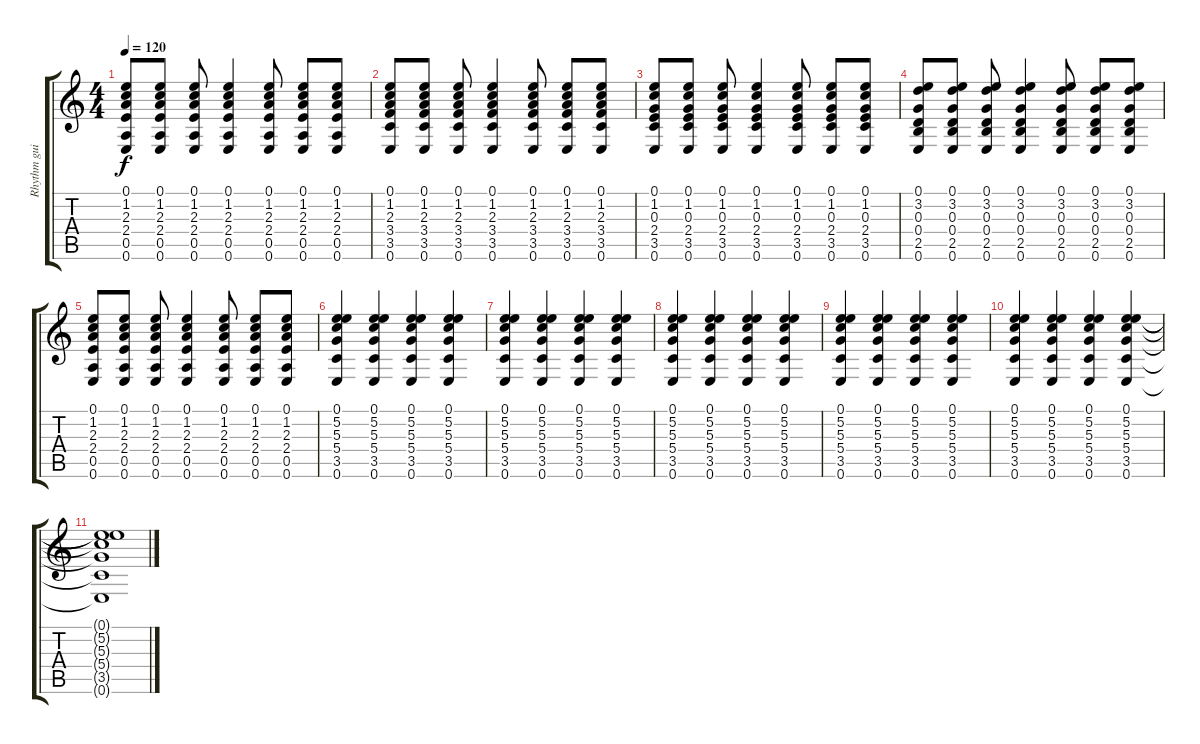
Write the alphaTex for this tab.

\track ("Rhythm guitar" "Rhythm gui") {instrument electricguitarjazz}
\staff {score tabs}
\tuning (E4 B3 G3 D3 A2 E2) {hide}
\ts (4 4)
\tempo 120
\clef g2
\ks c
(0.1 1.2 2.3 2.4 0.5 0.6).8{dy f} (0.1 1.2 2.3 2.4 0.5 0.6).8 (0.1 1.2 2.3 2.4 0.5 0.6).8 (0.1 1.2 2.3 2.4 0.5 0.6).4 (0.1 1.2 2.3 2.4 0.5 0.6).8 (0.1 1.2 2.3 2.4 0.5 0.6).8 (0.1 1.2 2.3 2.4 0.5 0.6).8 |
(0.1 1.2 2.3 3.4 3.5 0.6).8 (0.1 1.2 2.3 3.4 3.5 0.6).8 (0.1 1.2 2.3 3.4 3.5 0.6).8 (0.1 1.2 2.3 3.4 3.5 0.6).4 (0.1 1.2 2.3 3.4 3.5 0.6).8 (0.1 1.2 2.3 3.4 3.5 0.6).8 (0.1 1.2 2.3 3.4 3.5 0.6).8 |
(0.1 1.2 0.3 2.4 3.5 0.6).8 (0.1 1.2 0.3 2.4 3.5 0.6).8 (0.1 1.2 0.3 2.4 3.5 0.6).8 (0.1 1.2 0.3 2.4 3.5 0.6).4 (0.1 1.2 0.3 2.4 3.5 0.6).8 (0.1 1.2 0.3 2.4 3.5 0.6).8 (0.1 1.2 0.3 2.4 3.5 0.6).8 |
(0.1 3.2 0.3 0.4 2.5 0.6).8 (0.1 3.2 0.3 0.4 2.5 0.6).8 (0.1 3.2 0.3 0.4 2.5 0.6).8 (0.1 3.2 0.3 0.4 2.5 0.6).4 (0.1 3.2 0.3 0.4 2.5 0.6).8 (0.1 3.2 0.3 0.4 2.5 0.6).8 (0.1 3.2 0.3 0.4 2.5 0.6).8 |
(0.1 1.2 2.3 2.4 0.5 0.6).8 (0.1 1.2 2.3 2.4 0.5 0.6).8 (0.1 1.2 2.3 2.4 0.5 0.6).8 (0.1 1.2 2.3 2.4 0.5 0.6).4 (0.1 1.2 2.3 2.4 0.5 0.6).8 (0.1 1.2 2.3 2.4 0.5 0.6).8 (0.1 1.2 2.3 2.4 0.5 0.6).8 |
(0.1 5.2 5.3 5.4 3.5 0.6).4 (0.1 5.2 5.3 5.4 3.5 0.6).4 (0.1 5.2 5.3 5.4 3.5 0.6).4 (0.1 5.2 5.3 5.4 3.5 0.6).4 |
(0.1 5.2 5.3 5.4 3.5 0.6).4 (0.1 5.2 5.3 5.4 3.5 0.6).4 (0.1 5.2 5.3 5.4 3.5 0.6).4 (0.1 5.2 5.3 5.4 3.5 0.6).4 |
(0.1 5.2 5.3 5.4 3.5 0.6).4 (0.1 5.2 5.3 5.4 3.5 0.6).4 (0.1 5.2 5.3 5.4 3.5 0.6).4 (0.1 5.2 5.3 5.4 3.5 0.6).4 |
(0.1 5.2 5.3 5.4 3.5 0.6).4 (0.1 5.2 5.3 5.4 3.5 0.6).4 (0.1 5.2 5.3 5.4 3.5 0.6).4 (0.1 5.2 5.3 5.4 3.5 0.6).4 |
(0.1 5.2 5.3 5.4 3.5 0.6).4 (0.1 5.2 5.3 5.4 3.5 0.6).4 (0.1 5.2 5.3 5.4 3.5 0.6).4 (0.1 5.2 5.3 5.4 3.5 0.6).4 |
(0.1{t} 5.2{t} 5.3{t} 5.4{t} 3.5{t} 0.6{t}).1
